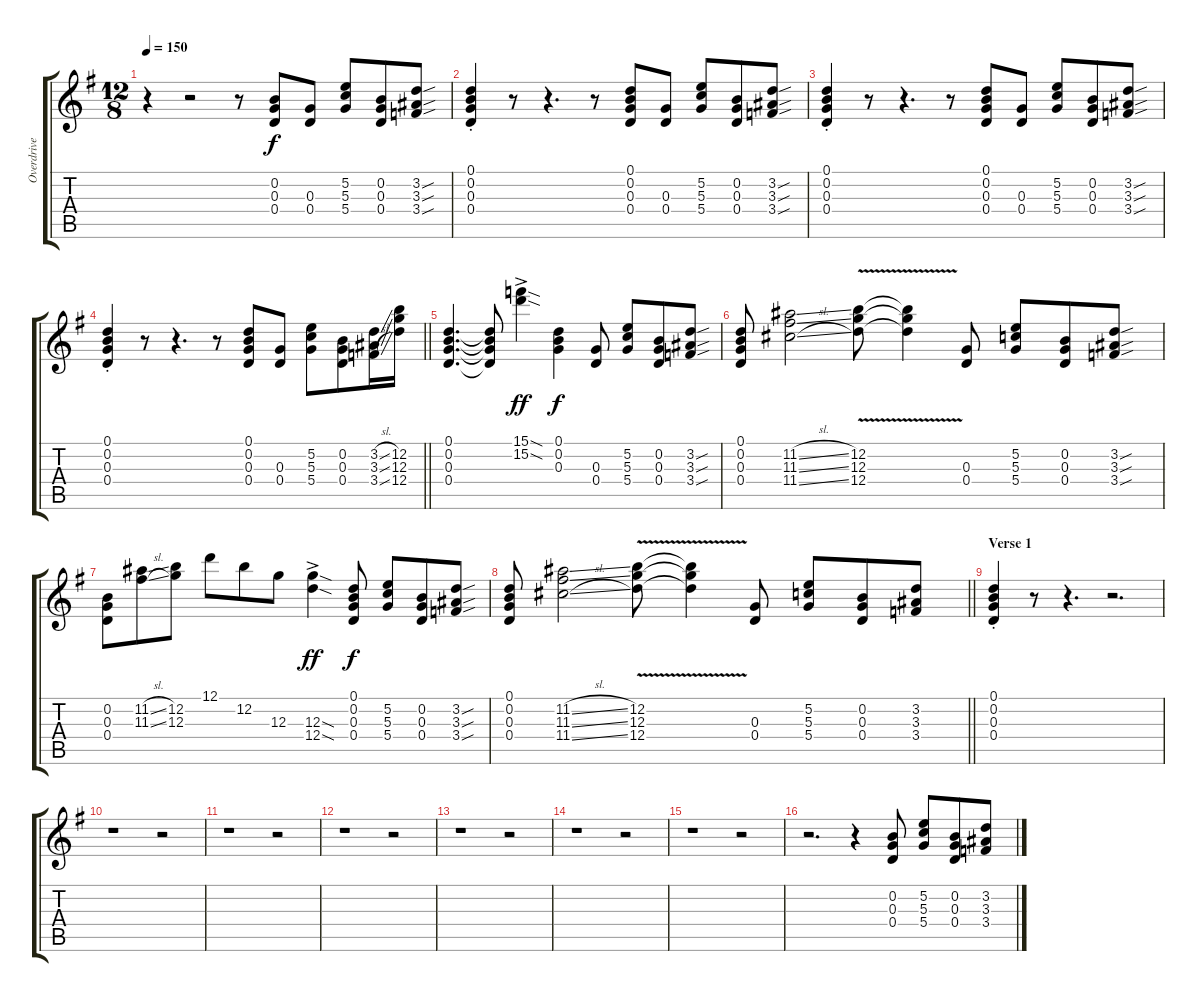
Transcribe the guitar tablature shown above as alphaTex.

\track ("Overdrive Electric with slide" "Overdrive ") {instrument overdrivenguitar}
\staff {score tabs}
\tuning (D4 B3 G3 D3 G2 D2) {hide}
\ts (12 8)
\tempo 150
\clef g2
\ks g
r.4{dy f instrument overdrivenguitar} r.2 r.8 (0.2 0.3 0.4).8 (0.3 0.4).8 (5.2 5.3 5.4).8 (0.2 0.3 0.4).8 (3.2{sou} 3.3{sou} 3.4{sou}).8 |
(0.1{st} 0.2{st} 0.3{st} 0.4{st}).4 r.8 r.4{d} r.8 (0.1 0.2 0.3 0.4).8 (0.3 0.4).8 (5.2 5.3 5.4).8 (0.2 0.3 0.4).8 (3.2{sou} 3.3{sou} 3.4{sou}).8 |
(0.1{st} 0.2{st} 0.3{st} 0.4{st}).4 r.8 r.4{d} r.8 (0.1 0.2 0.3 0.4).8 (0.3 0.4).8 (5.2 5.3 5.4).8 (0.2 0.3 0.4).8 (3.2{sou} 3.3{sou} 3.4{sou}).8 |
\barLineRight lightlight
(0.1{st} 0.2{st} 0.3{st} 0.4{st}).4 r.8 r.4{d} r.8 (0.1 0.2 0.3 0.4).8 (0.3 0.4).8 (5.2 5.3 5.4).8 (0.2 0.3 0.4).8 (3.2{sl} 3.3{sl} 3.4{sl}).16 (12.2 12.3 12.4).16 |
(0.1 0.2 0.3 0.4).4{d} (0.1{t} 0.2{t} 0.3{t} 0.4{t}).8 (15.1{sod ac} 15.2{sod ac}).4{dy ff} (0.1 0.2 0.3).4{dy f} (0.3 0.4).8 (5.2 5.3 5.4).8 (0.2 0.3 0.4).8 (3.2{sou} 3.3{sou} 3.4{sou}).8 |
(0.1 0.2 0.3 0.4).8 (11.2{sl} 11.3{sl} 11.4{sl}).2 (12.2{v} 12.3{v} 12.4{v}).8 (12.2{v t} 12.3{v t} 12.4{v t}).4 (0.3 0.4).8 (5.2 5.3 5.4).8 (0.2 0.3 0.4).8 (3.2{sou} 3.3{sou} 3.4{sou}).8 |
(0.2 0.3 0.4).8 (11.2{sl} 11.3{sl}).8 (12.2 12.3).8 12.1.8 12.2.8 12.3.8 (12.3{sod ac} 12.4{sod ac}).4{dy ff} (0.1 0.2 0.3 0.4).8{dy f} (5.2 5.3 5.4).8 (0.2 0.3 0.4).8 (3.2{sou} 3.3{sou} 3.4{sou}).8 |
\barLineRight lightlight
(0.1 0.2 0.3 0.4).8 (11.2{sl} 11.3{sl} 11.4{sl}).2 (12.2{v} 12.3{v} 12.4{v}).8 (12.2{v t} 12.3{v t} 12.4{v t}).4 (0.3 0.4).8 (5.2 5.3 5.4).8 (0.2 0.3 0.4).8 (3.2 3.3 3.4).8 |
\section ("" "Verse 1")
(0.1{st} 0.2{st} 0.3{st} 0.4{st}).4 r.8 r.4{d} r.2{d} |
r.1 r.2 |
r.1 r.2 |
r.1 r.2 |
r.1 r.2 |
r.1 r.2 |
r.1 r.2 |
r.2{d} r.4 (0.2 0.3 0.4).8 (5.2 5.3 5.4).8 (0.2 0.3 0.4).8 (3.2 3.3 3.4).8
